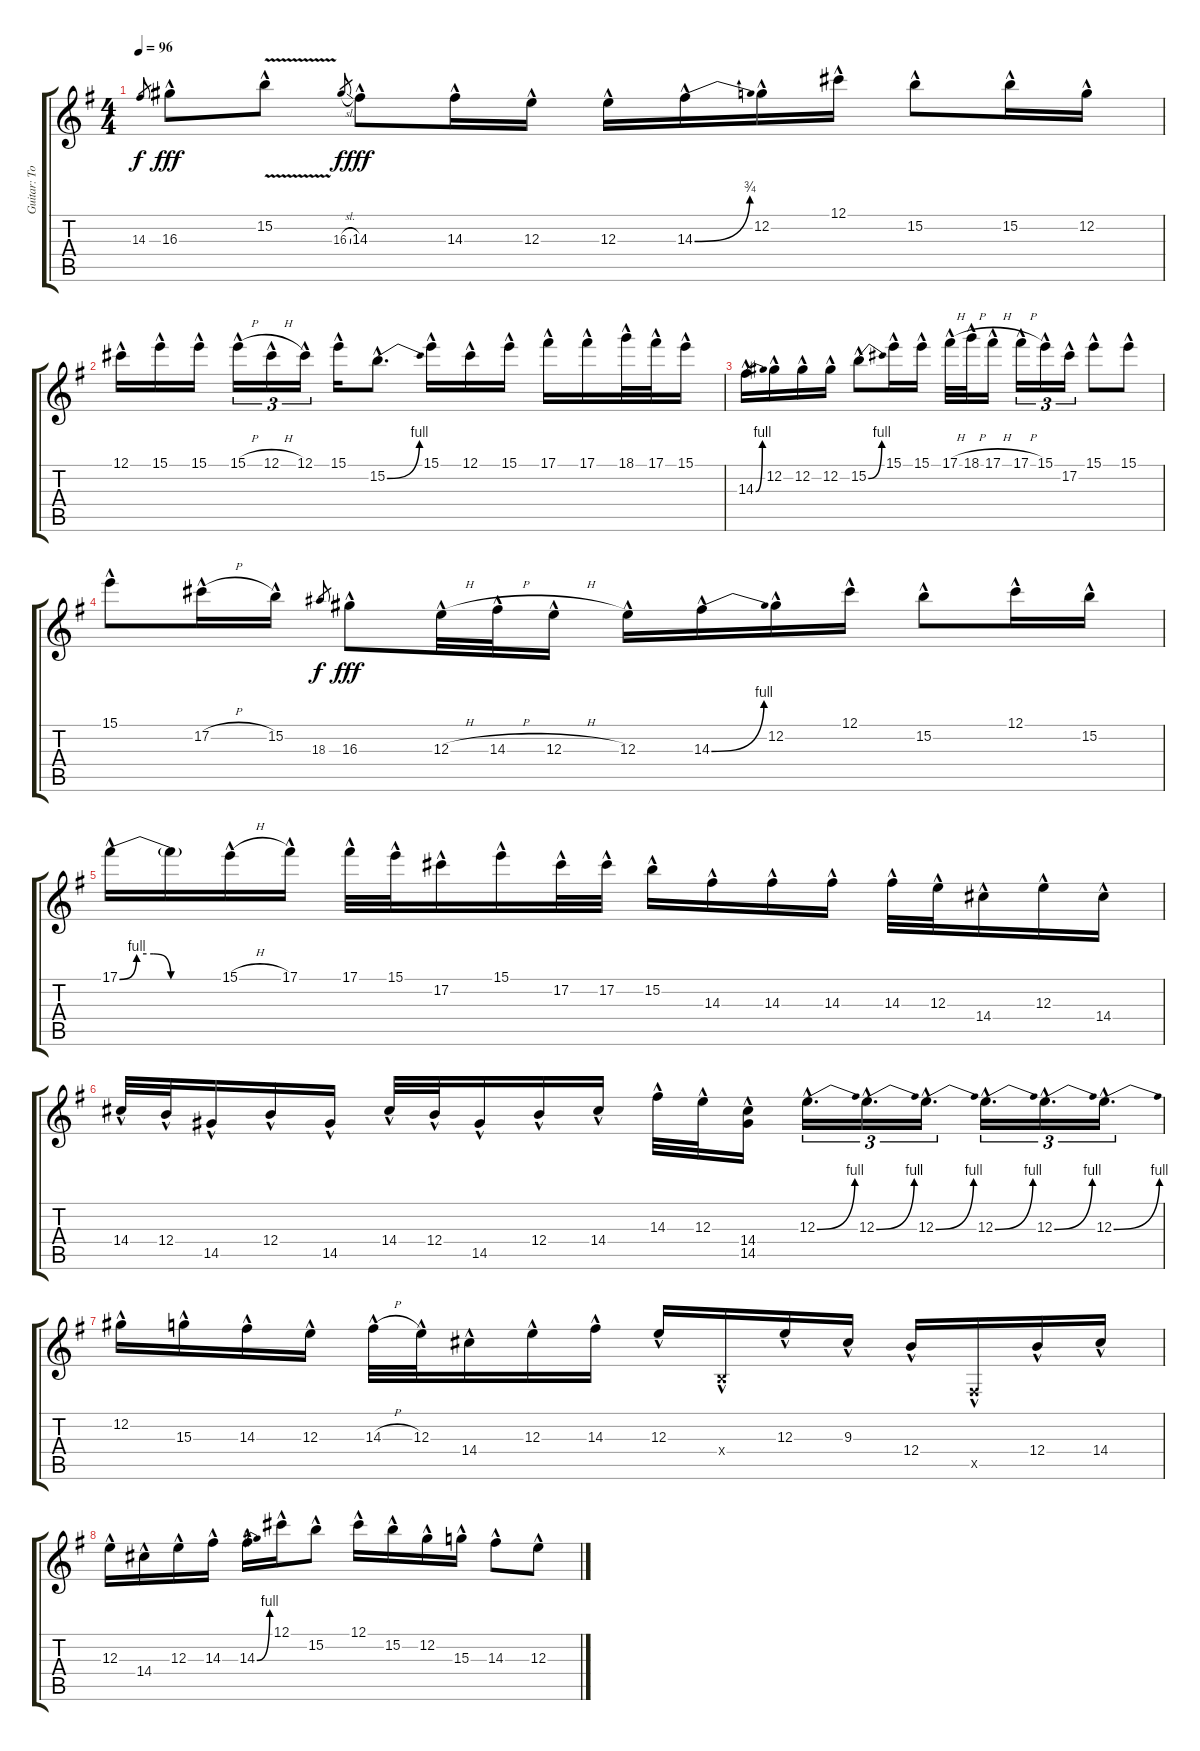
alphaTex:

\track ("Guitar: Tony" "Guitar: To") {instrument distortionguitar}
\staff {score tabs}
\tuning (Db4 Ab3 E3 B2 Gb2 Db2) {hide}
\ts (4 4)
\tempo 96
\clef g2
\ks g
14.3.8{gr dy f} 16.3{hac}.8{dy fff} 15.2{v hac}.8 16.3{sl}.8{gr dy f} 14.3{hac}.8{dy fff} 14.3{hac}.16 12.3{hac}.16 12.3{hac}.16 14.3{be (bend 0 0 60 3) hac}.16 12.2{hac}.16 12.1{hac}.16 15.2{hac}.8 15.2{hac}.16 12.2{hac}.16 |
12.1{hac}.16 15.1{hac}.16 15.1{hac}.16{beam splitsecondary} 15.1{h hac}.16{tu (3 2)} 12.1{h hac}.16{tu (3 2) beam merge} 12.1{hac}.16{tu (3 2) beam split} 15.1{hac}.16{beam merge} 15.2{be (bend 0 0 60 4) hac}.8{d} 15.1{hac}.16 12.1{hac}.16 15.1{hac}.16 17.1{hac}.16 17.1{hac}.16 18.1{hac}.32 17.1{hac}.32 15.1{hac}.16 |
14.3{be (bend 0 0 60 4) hac}.16 12.2{hac}.16 12.2{hac}.16 12.2{hac}.16 15.2{be (bend 0 0 60 4) hac}.8 15.1{hac}.16 15.1{hac}.16 17.1{h hac}.32 18.1{h hac}.32 17.1{h hac}.16{beam splitsecondary} 17.1{h hac}.16{tu (3 2)} 15.1{hac}.16{tu (3 2)} 17.2{hac}.16{tu (3 2)} 15.1{hac}.8 15.1{hac}.8 |
15.1{hac}.8 17.2{h hac}.16 15.2{hac}.16 18.3.8{gr dy f} 16.3{hac}.8{dy fff} 12.3{h hac}.32 14.3{h hac}.32 12.3{h hac}.16 12.3{hac}.16 14.3{be (bend 0 0 60 4) hac}.16 12.2{hac}.16 12.1{hac}.16 15.2{hac}.8 12.1{hac}.16 15.2{hac}.16 |
17.1{be (custom 0 0 10 4 20 4 30 0 60 0) hac}.16 17.1{t}.16 15.1{h hac}.16 17.1{hac}.16 17.1{hac}.32 15.1{hac}.32 17.2{hac}.16 15.1{hac}.16 17.2{hac}.32 17.2{hac}.32 15.2{hac}.16 14.3{hac}.16 14.3{hac}.16 14.3{hac}.16 14.3{hac}.32 12.3{hac}.32 14.4{hac}.16 12.3{hac}.16 14.4{hac}.16 |
14.4{hac}.32 12.4{hac}.32 14.5{hac}.16 12.4{hac}.16 14.5{hac}.16 14.4{hac}.32 12.4{hac}.32 14.5{hac}.16 12.4{hac}.16 14.4{hac}.16 14.3{hac}.32 12.3{hac}.32 (14.4{hac} 14.5{hac}).16{beam splitsecondary} 12.3{be (bend 0 0 60 4) hac}.16{d tu (3 2)} 12.3{be (bend 0 0 60 4) hac}.16{d tu (3 2)} 12.3{be (bend 0 0 60 4) hac}.16{d tu (3 2)} 12.3{be (bend 0 0 60 4) hac}.16{d tu (3 2)} 12.3{be (bend 0 0 60 4) hac}.16{d tu (3 2)} 12.3{be (bend 0 0 60 4) hac}.16{d tu (3 2)} |
12.2{hac}.16 15.3{hac}.16 14.3{hac}.16 12.3{hac}.16 14.3{h hac}.32 12.3{hac}.32 14.4{hac}.16 12.3{hac}.16 14.3{hac}.16 12.3{hac}.16 0.4{hac x}.16 12.3{hac}.16 9.3{hac}.16 12.4{hac}.16 0.5{hac x}.16 12.4{hac}.16 14.4{hac}.16 |
12.3{hac}.16 14.4{hac}.16 12.3{hac}.16 14.3{hac}.16 14.3{be (bend 0 0 60 4) hac}.16 12.1{hac}.16 15.2{hac}.8 12.1{hac}.16 15.2{hac}.16 12.2{hac}.16 15.3{hac}.16 14.3{hac}.8 12.3{hac}.8
